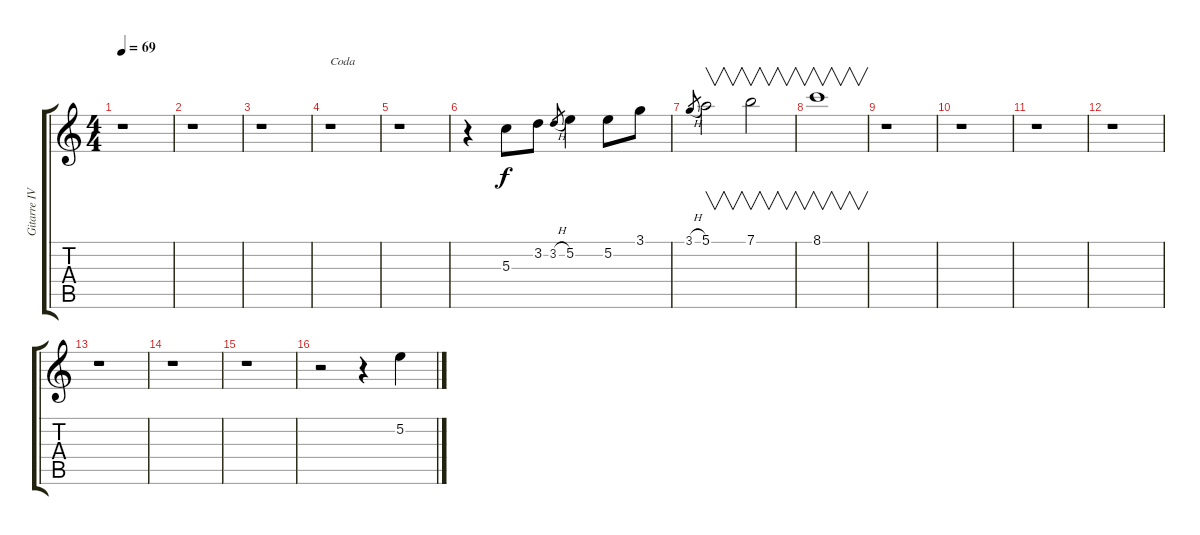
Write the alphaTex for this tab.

\track ("Gitarre IV (solo)" "Gitarre IV") {instrument overdrivenguitar}
\staff {score tabs}
\tuning (E4 B3 G3 D3 A2 E2) {hide}
\ts (4 4)
\tempo 69
\clef g2
\ks c
r.1{dy f} |
r.1 |
r.1 |
r.1{txt "Coda"} |
r.1 |
r.4 5.3.8 3.2.8 3.2{h}.8{gr} 5.2.4 5.2.8 3.1.8 |
3.1{h}.8{gr} 5.1.2{v} 7.1.2{v} |
8.1.1{v} |
r.1 |
r.1 |
r.1 |
r.1 |
r.1 |
r.1 |
r.1 |
r.2 r.4 5.2.4
